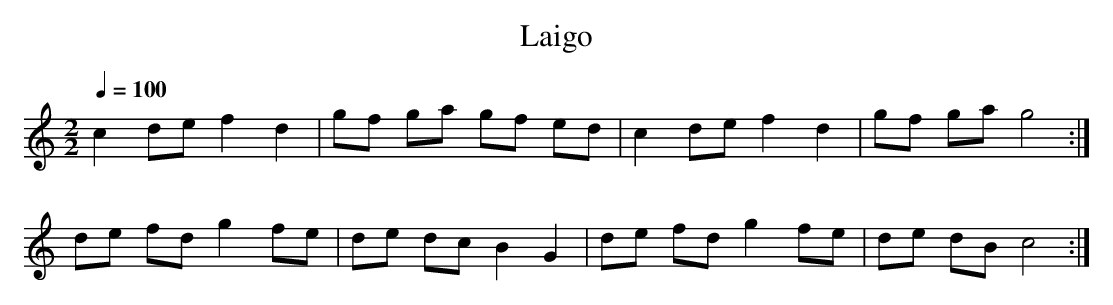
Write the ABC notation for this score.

X:1
T:Laigo
L:1/8
M:2/2
Q:1/4=100
K:C
c2 de f2 d2|gf ga gf ed|c2 de f2 d2|gf ga g4:|
de fd g2 fe|de dc B2 G2|de fd g2 fe|de dB c4:|
